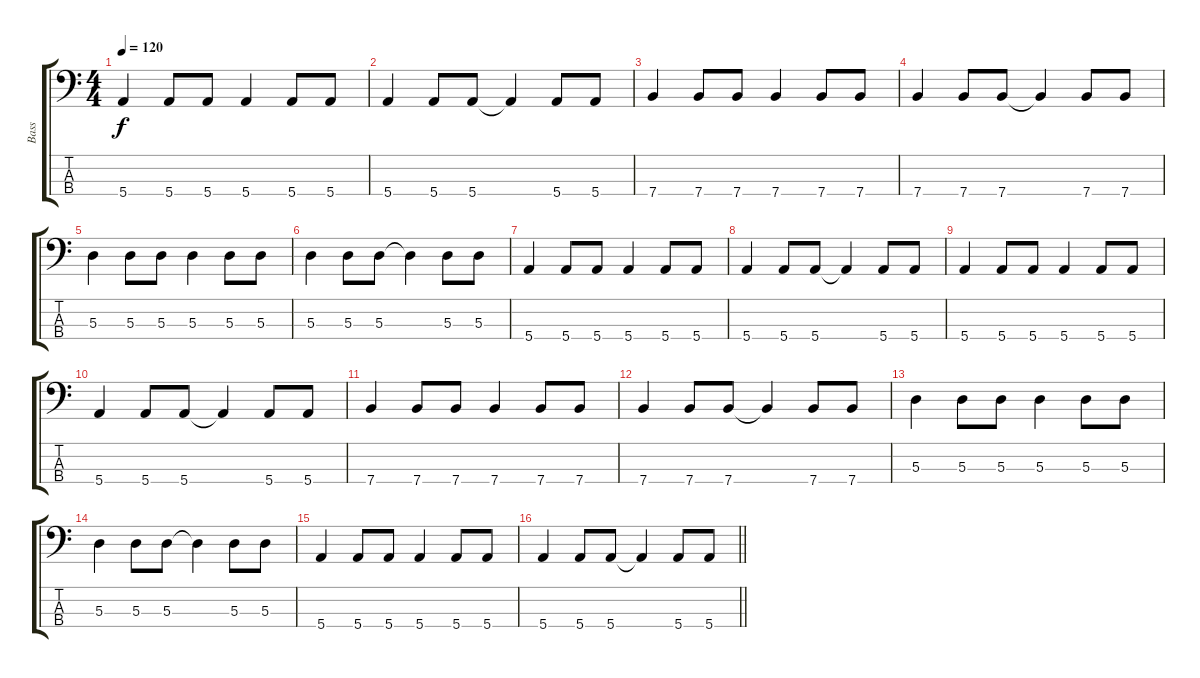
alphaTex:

\track ("Bass" "Bass") {instrument electricbassfinger}
\staff {score tabs}
\tuning (G2 D2 A1 E1) {hide}
\ts (4 4)
\tempo 120
\clef f4
\ks c
5.4.4{dy f} 5.4.8 5.4.8 5.4.4 5.4.8 5.4.8 |
5.4.4 5.4.8 5.4.8 5.4{t}.4 5.4.8 5.4.8 |
7.4.4 7.4.8 7.4.8 7.4.4 7.4.8 7.4.8 |
7.4.4 7.4.8 7.4.8 7.4{t}.4 7.4.8 7.4.8 |
5.3.4 5.3.8 5.3.8 5.3.4 5.3.8 5.3.8 |
5.3.4 5.3.8 5.3.8 5.3{t}.4 5.3.8 5.3.8 |
5.4.4 5.4.8 5.4.8 5.4.4 5.4.8 5.4.8 |
5.4.4 5.4.8 5.4.8 5.4{t}.4 5.4.8 5.4.8 |
5.4.4 5.4.8 5.4.8 5.4.4 5.4.8 5.4.8 |
5.4.4 5.4.8 5.4.8 5.4{t}.4 5.4.8 5.4.8 |
7.4.4 7.4.8 7.4.8 7.4.4 7.4.8 7.4.8 |
7.4.4 7.4.8 7.4.8 7.4{t}.4 7.4.8 7.4.8 |
5.3.4 5.3.8 5.3.8 5.3.4 5.3.8 5.3.8 |
5.3.4 5.3.8 5.3.8 5.3{t}.4 5.3.8 5.3.8 |
5.4.4 5.4.8 5.4.8 5.4.4 5.4.8 5.4.8 |
\barLineRight lightlight
5.4.4 5.4.8 5.4.8 5.4{t}.4 5.4.8 5.4.8
